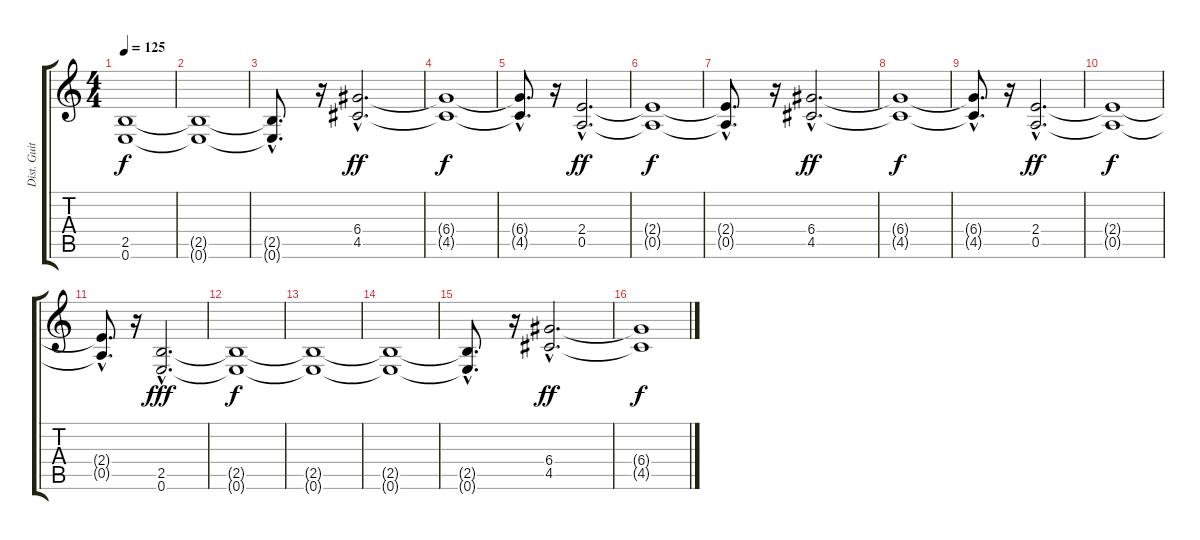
\track ("Dist. Guitar I." "Dist. Guit") {instrument distortionguitar}
\staff {score tabs}
\tuning (E4 B3 G3 D3 A2 E2) {hide}
\ts (4 4)
\tempo 125
\clef g2
\ks c
(2.5{t} 0.6{t}).1{dy f} |
(2.5{t} 0.6{t}).1 |
(2.5{hac t} 0.6{hac t}).8{d} r.16 (6.4{hac} 4.5{hac}).2{d dy ff} |
(6.4{t} 4.5{t}).1{dy f} |
(6.4{hac t} 4.5{hac t}).8{d} r.16 (2.4{hac} 0.5{hac}).2{d dy ff} |
(2.4{t} 0.5{t}).1{dy f} |
(2.4{hac t} 0.5{hac t}).8{d} r.16 (6.4{hac} 4.5{hac}).2{d dy ff} |
(6.4{t} 4.5{t}).1{dy f} |
(6.4{hac t} 4.5{hac t}).8{d} r.16 (2.4{hac} 0.5{hac}).2{d dy ff} |
(2.4{t} 0.5{t}).1{dy f} |
(2.4{hac t} 0.5{hac t}).8{d} r.16 (2.5{hac} 0.6{hac}).2{d dy fff} |
(2.5{t} 0.6{t}).1{dy f} |
(2.5{t} 0.6{t}).1 |
(2.5{t} 0.6{t}).1 |
(2.5{hac t} 0.6{hac t}).8{d} r.16 (6.4{hac} 4.5{hac}).2{d dy ff} |
(6.4{t} 4.5{t}).1{dy f}
